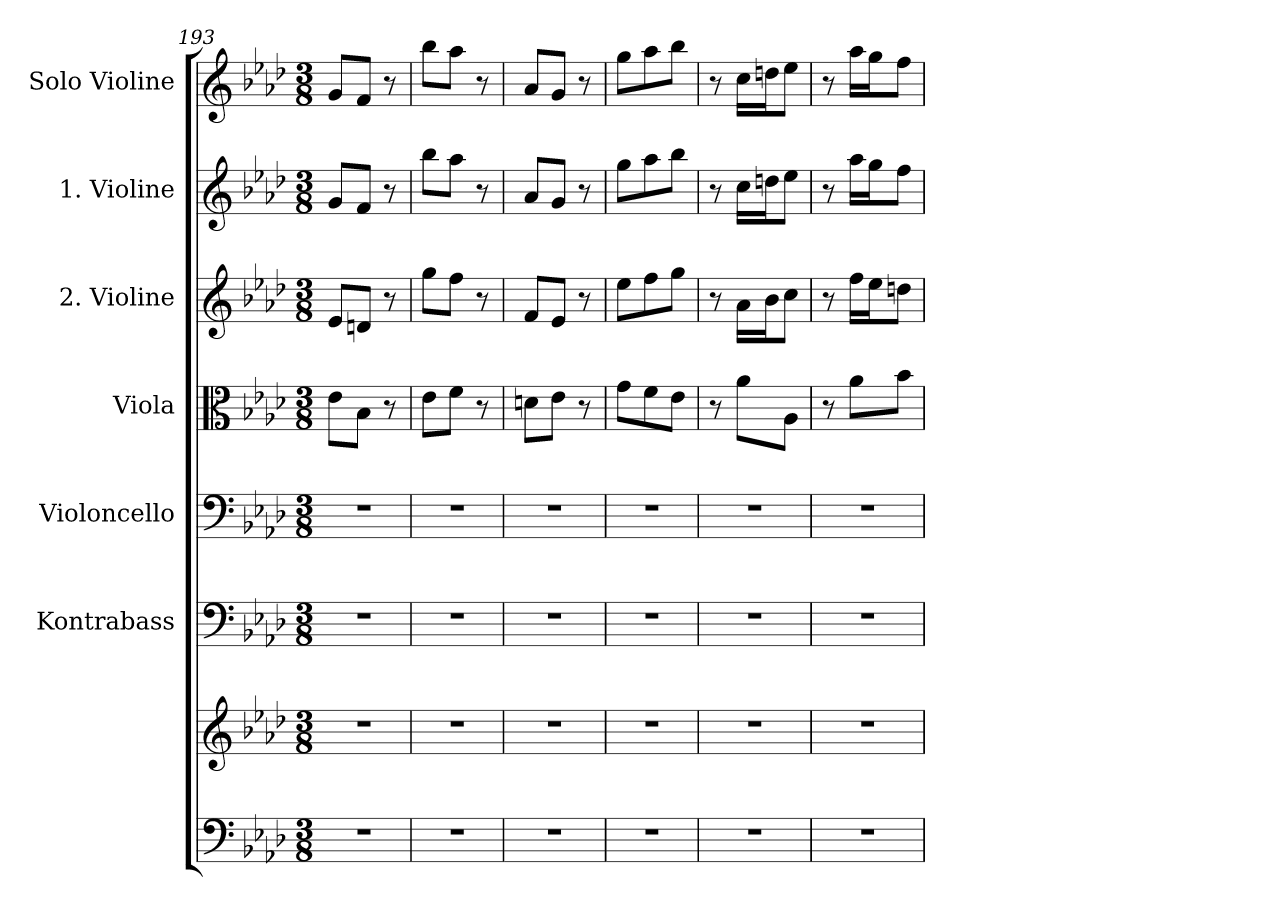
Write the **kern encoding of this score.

**kern	**kern	**kern	**kern	**kern	**kern	**kern	**kern
*part7	*part7	*part6	*part5	*part4	*part3	*part2	*part1
*staff8	*staff7	*staff6	*staff5	*staff4	*staff3	*staff2	*staff1
*	*	*I"Kontrabass	*I"Violoncello	*I"Viola	*I"2. Violine	*I"1. Violine	*I"Solo Violine
*	*	*I'Kb.	*I'Vc.	*I'Vla.	*I'2. Vln.	*I'1. Vln.	*I'S. Vln.
*clefF4	*clefG2	*clefF4	*clefF4	*clefC3	*clefG2	*clefG2	*clefG2
*	*	*ITrd7c12	*	*	*	*	*
*k[b-e-a-d-]	*k[b-e-a-d-]	*k[b-e-a-d-]	*k[b-e-a-d-]	*k[b-e-a-d-]	*k[b-e-a-d-]	*k[b-e-a-d-]	*k[b-e-a-d-]
*f:	*f:	*f:	*f:	*f:	*f:	*f:	*f:
*M3/8	*M3/8	*M3/8	*M3/8	*M3/8	*M3/8	*M3/8	*M3/8
=193	=193	=193	=193	=193	=193	=193	=193
4.r	4.r	4.r	4.r	8e-\L	8e-/L	8g/L	8g/L
.	.	.	.	8B-\J	8dn/J	8f/J	8f/J
.	.	.	.	8r	8r	8r	8r
=194	=194	=194	=194	=194	=194	=194	=194
4.r	4.r	4.r	4.r	8e-\L	8gg\L	8bb-\L	8bb-\L
.	.	.	.	8f\J	8ff\J	8aa-\J	8aa-\J
.	.	.	.	8r	8r	8r	8r
=195	=195	=195	=195	=195	=195	=195	=195
4.r	4.r	4.r	4.r	8dn\L	8f/L	8a-/L	8a-/L
.	.	.	.	8e-\J	8e-/J	8g/J	8g/J
.	.	.	.	8r	8r	8r	8r
=196	=196	=196	=196	=196	=196	=196	=196
4.r	4.r	4.r	4.r	8g\L	8ee-\L	8gg\L	8gg\L
.	.	.	.	8f\	8ff\	8aa-\	8aa-\
.	.	.	.	8e-\J	8gg\J	8bb-\J	8bb-\J
!!LO:PB:g=z
=197	=197	=197	=197	=197	=197	=197	=197
4.r	4.r	4.r	4.r	8r	8r	8r	8r
.	.	.	.	8a-\L	16a-\LL	16cc\LL	16cc\LL
.	.	.	.	.	16b-\J	16ddn\J	16ddn\J
.	.	.	.	8A-\J	8cc\J	8ee-\J	8ee-\J
=198	=198	=198	=198	=198	=198	=198	=198
4.r	4.r	4.r	4.r	8r	8r	8r	8r
.	.	.	.	8a-\L	16ff\LL	16aa-\LL	16aa-\LL
.	.	.	.	.	16ee-\J	16gg\J	16gg\J
.	.	.	.	8b-\J	8ddn\J	8ff\J	8ff\J
=	=	=	=	=	=	=	=
*-	*-	*-	*-	*-	*-	*-	*-
